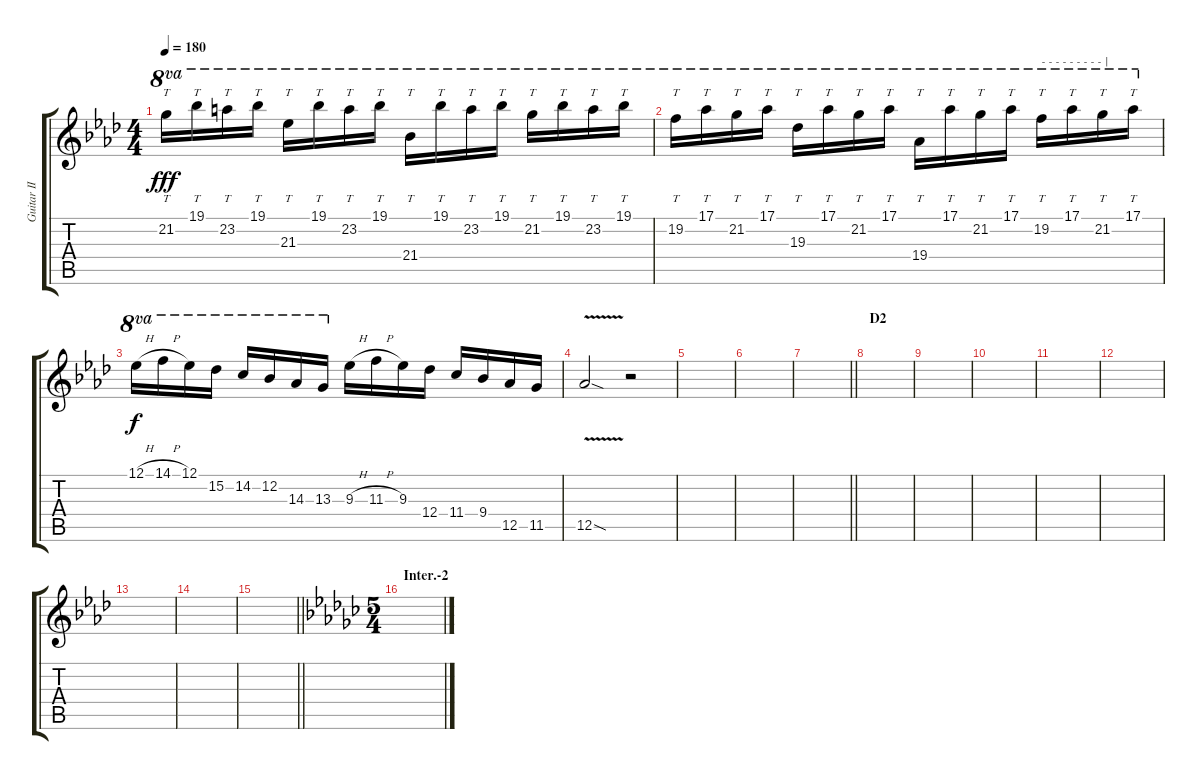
\track ("Guitar II (Yamanaka Sawako/\"Catherine\")" "Guitar II ") {instrument distortionguitar}
\staff {score tabs}
\tuning (Eb4 Bb3 Gb3 Db3 Ab2 Eb2) {hide}
\ts (4 4)
\tempo 180
\clef g2
\ks ab
21.2.16{tt ot 8va dy fff} 19.1.16{tt ot 8va} 23.2.16{tt ot 8va} 19.1.16{tt ot 8va} 21.3.16{tt ot 8va} 19.1.16{tt ot 8va} 23.2.16{tt ot 8va} 19.1.16{tt ot 8va} 21.4.16{tt ot 8va} 19.1.16{tt ot 8va} 23.2.16{tt ot 8va} 19.1.16{tt ot 8va} 21.2.16{tt ot 8va} 19.1.16{tt ot 8va} 23.2.16{tt ot 8va} 19.1.16{tt ot 8va} |
19.2.16{tt ot 8va} 17.1.16{tt ot 8va} 21.2.16{tt ot 8va} 17.1.16{tt ot 8va} 19.3.16{tt ot 8va} 17.1.16{tt ot 8va} 21.2.16{tt ot 8va} 17.1.16{tt ot 8va} 19.4.16{tt ot 8va} 17.1.16{tt ot 8va} 21.2.16{tt ot 8va} 17.1.16{tt ot 8va} 19.2.16{tt ot 8va txt "- - - - - - - - - |"} 17.1.16{tt ot 8va} 21.2.16{tt ot 8va} 17.1.16{tt ot 8va} |
12.1{h}.16{ot 8va dy f} 14.1{h}.16{ot 8va} 12.1.16{ot 8va} 15.2.16{ot 8va} 14.2.16{ot 8va} 12.2.16{ot 8va} 14.3.16{ot 8va} 13.3.16{ot 8va} 9.3{h}.16 11.3{h}.16 9.3.16 12.4.16 11.4.16 9.4.16 12.5.16 11.5.16 |
12.5{v sod}.2 r.2 |
|
|
\barLineRight lightlight
|
\section ("" "D2")
|
|
|
|
|
|
|
\barLineRight lightlight
|
\ts (5 4)
\section ("" "Inter.-2")
\ks gb
